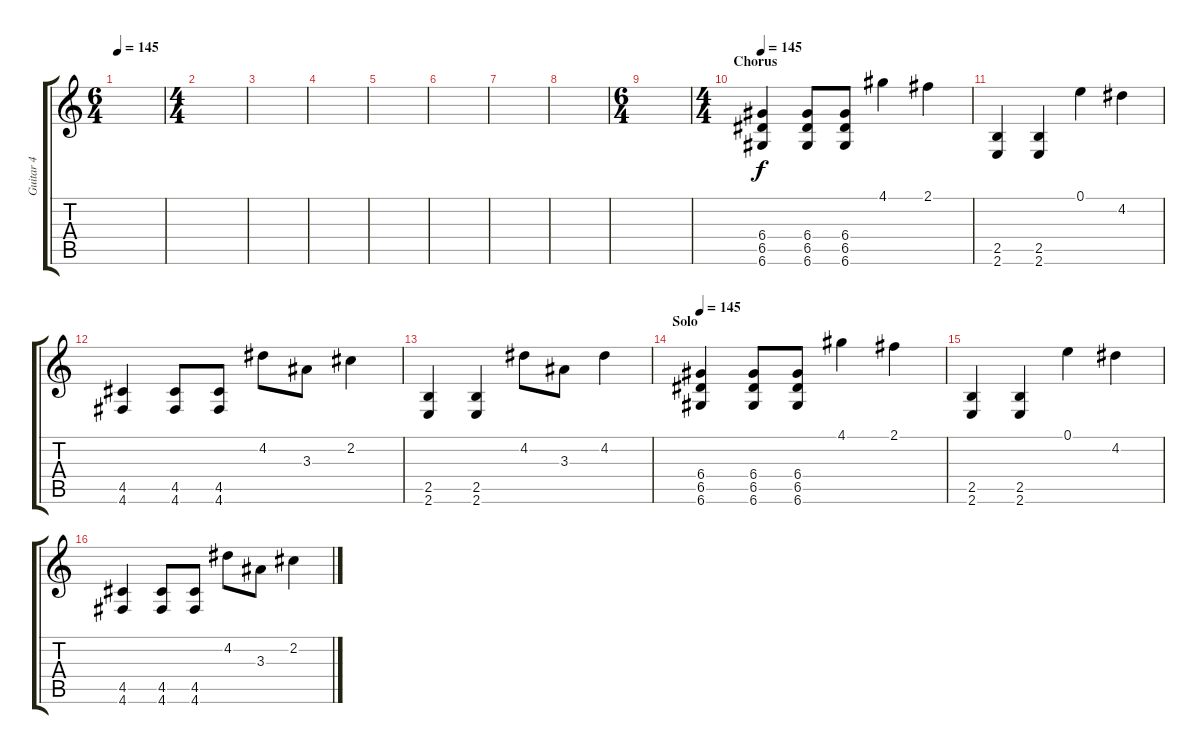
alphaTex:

\track ("Guitar 4" "Guitar 4") {instrument overdrivenguitar}
\staff {score tabs}
\tuning (E4 B3 G3 D3 A2 D2) {hide}
\ts (6 4)
\tempo 145
\clef g2
\ks c
|
\ts (4 4)
|
|
|
|
|
|
|
\ts (6 4)
|
\ts (4 4)
\section ("" "Chorus")
\tempo 145
(6.4 6.5 6.6).4{volume 11} (6.4 6.5 6.6).8 (6.4 6.5 6.6).8 4.1.4 2.1.4 |
(2.5 2.6).4 (2.5 2.6).4 0.1.4 4.2.4 |
(4.5 4.6).4 (4.5 4.6).8 (4.5 4.6).8 4.2.8 3.3.8 2.2.4 |
(2.5 2.6).4 (2.5 2.6).4 4.2.8 3.3.8 4.2.4 |
\section ("" "Solo")
\tempo 145
(6.4 6.5 6.6).4{volume 11} (6.4 6.5 6.6).8 (6.4 6.5 6.6).8 4.1.4 2.1.4 |
(2.5 2.6).4 (2.5 2.6).4 0.1.4 4.2.4 |
(4.5 4.6).4 (4.5 4.6).8 (4.5 4.6).8 4.2.8 3.3.8 2.2.4
